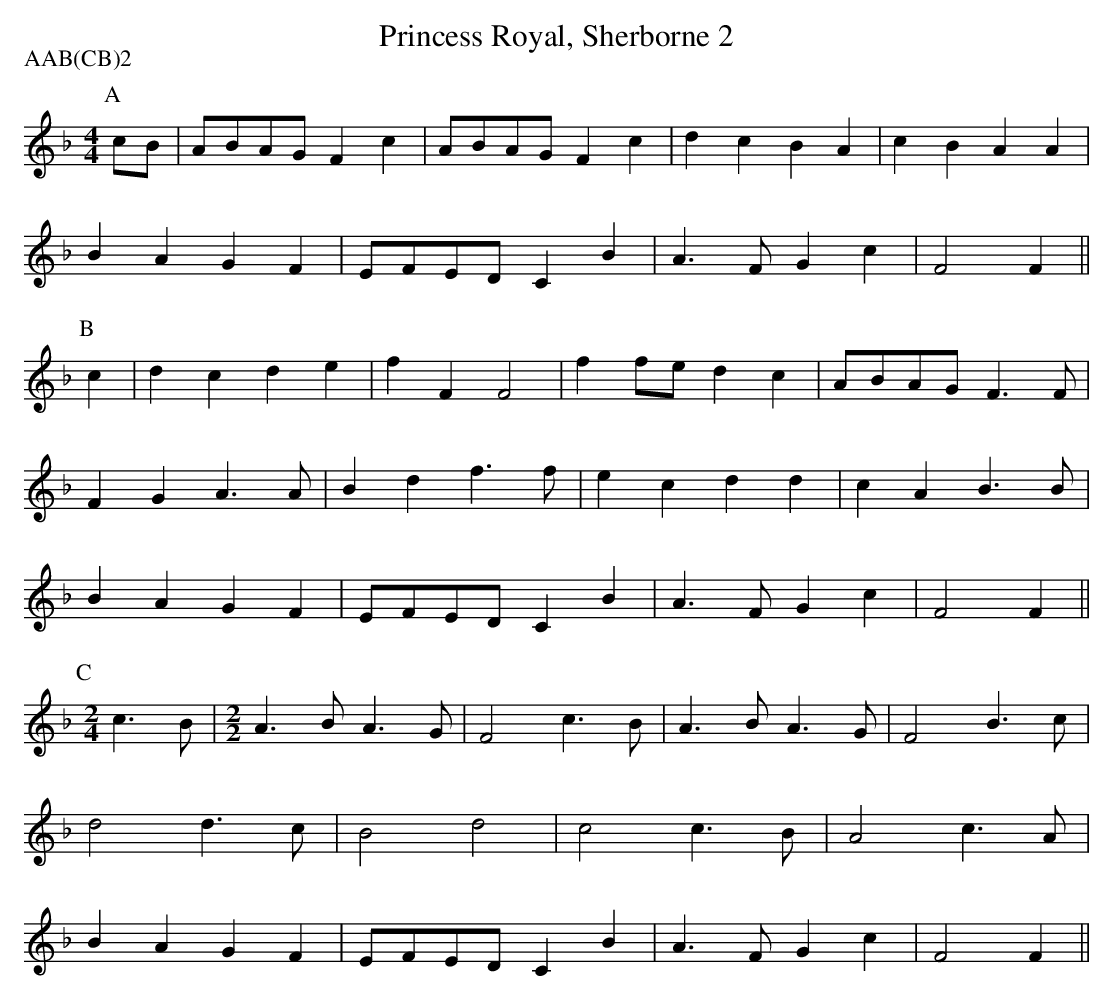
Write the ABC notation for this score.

X:1
T:Princess Royal, Sherborne 2
M:4/4
L:1/8
P:AAB(CB)2
K:F
P:A
cB|ABAG F2c2|ABAG F2c2|d2c2 B2A2|c2B2 A2A2|
B2A2 G2F2|EFED C2B2|A3F  G2c2|F4   F2 ||
P:B
c2|d2c2 d2e2|f2F2 F4  |f2fe d2c2|ABAG F3F |
F2G2 A3A |B2d2 f3f |e2c2 d2d2|c2A2 B3B |
B2A2 G2F2|EFED C2B2|A3F  G2c2|F4   F2 ||
P:C
M:2/4
L:1/8
c3B|\
M:2/2
A3B  A3G |F4   c3B |A3B  A3G |F4   B3c |
d4   d3c |B4   d4  |c4   c3B |A4   c3A |
B2A2 G2F2|EFED C2B2|A3F  G2c2|F4   F2 ||
